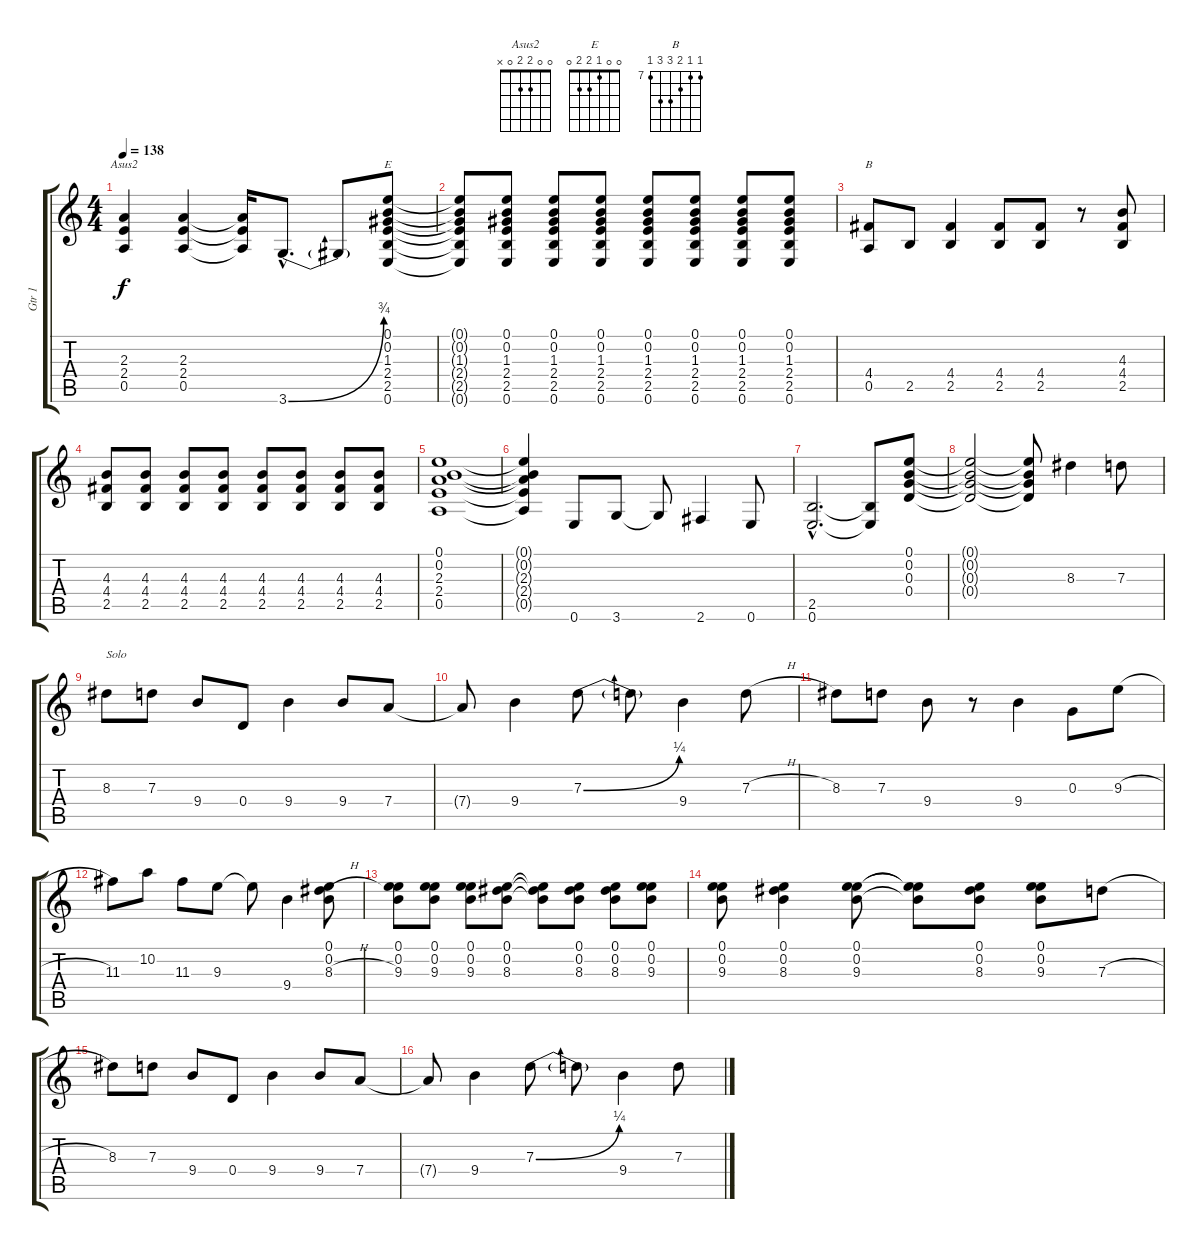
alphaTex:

\track ("Gtr 1" "Gtr 1") {instrument distortionguitar}
\staff {score tabs}
\tuning (E4 B3 G3 D3 A2 E2) {hide}
\chord ("Asus2" 0 0 2 2 0 x)
\chord ("E" 0 0 1 2 2 0)
\chord ("B" 7 7 8 9 9 7) {firstfret 7}
\ts (4 4)
\tempo 138
\clef g2
\ks c
(2.3 2.4 0.5).4{ch "Asus2" dy f} (2.3 2.4 0.5).4 (2.3{t} 2.4{t} 0.5{t}).16 3.6{be (bend 0 0 60 3) hac}.8{d} 3.6{t}.8 (0.1 0.2 1.3 2.4 2.5 0.6).8{ch "E"} |
(0.1{t} 0.2{t} 1.3{t} 2.4{t} 2.5{t} 0.6{t}).8 (0.1 0.2 1.3 2.4 2.5 0.6).8 (0.1 0.2 1.3 2.4 2.5 0.6).8 (0.1 0.2 1.3 2.4 2.5 0.6).8 (0.1 0.2 1.3 2.4 2.5 0.6).8 (0.1 0.2 1.3 2.4 2.5 0.6).8 (0.1 0.2 1.3 2.4 2.5 0.6).8 (0.1 0.2 1.3 2.4 2.5 0.6).8 |
(4.4 0.5).8{ch "B"} 2.5.8 (4.4 2.5).4 (4.4 2.5).8 (4.4 2.5).8 r.8 (4.3 4.4 2.5).8 |
(4.3 4.4 2.5).8 (4.3 4.4 2.5).8 (4.3 4.4 2.5).8 (4.3 4.4 2.5).8 (4.3 4.4 2.5).8 (4.3 4.4 2.5).8 (4.3 4.4 2.5).8 (4.3 4.4 2.5).8 |
(0.1 0.2 2.3 2.4 0.5).1 |
(0.1{t} 0.2{t} 2.3{t} 2.4{t} 0.5{t}).4 0.6.8 3.6.8 3.6{t}.8 2.6.4 0.6.8 |
(2.5{hac} 0.6{hac}).2{d} (2.5{t} 0.6{t}).8 (0.1 0.2 0.3 0.4).8 |
(0.1{t} 0.2{t} 0.3{t} 0.4{t}).2 (0.1{t} 0.2{t} 0.3{t} 0.4{t}).8 8.3.4 7.3.8 |
8.3.8{txt "Solo"} 7.3.8 9.4.8 0.4.8 9.4.4 9.4.8 7.4.8 |
7.4{t}.8 9.4.4 7.3{be (bend 0 0 60 1)}.8 7.3{t}.8 9.4.4 7.3{h}.8 |
8.3.8 7.3.8 9.4.8 r.8 9.4.4 0.3.8 9.3{h}.8 |
11.3.8 10.2.8 11.3.8 9.3.8 9.3{t}.8 9.4.4 (0.1 0.2 8.3{h}).8 |
(0.1 0.2 9.3).8 (0.1 0.2 9.3).8 (0.1 0.2 9.3).8 (0.1 0.2 8.3).8 (0.1{t} 0.2{t} 8.3{t}).8 (0.1 0.2 8.3).8 (0.1 0.2 8.3).8 (0.1 0.2 9.3).8 |
(0.1 0.2 9.3).8 (0.1 0.2 8.3).4 (0.1 0.2 9.3).8 (0.1{t} 0.2{t} 9.3{t}).8 (0.1 0.2 8.3).8 (0.1 0.2 9.3).8 7.3{h}.8 |
8.3.8 7.3.8 9.4.8 0.4.8 9.4.4 9.4.8 7.4.8 |
7.4{t}.8 9.4.4 7.3{be (bend 0 0 60 1)}.8 7.3{t}.8 9.4.4 7.3{h}.8
